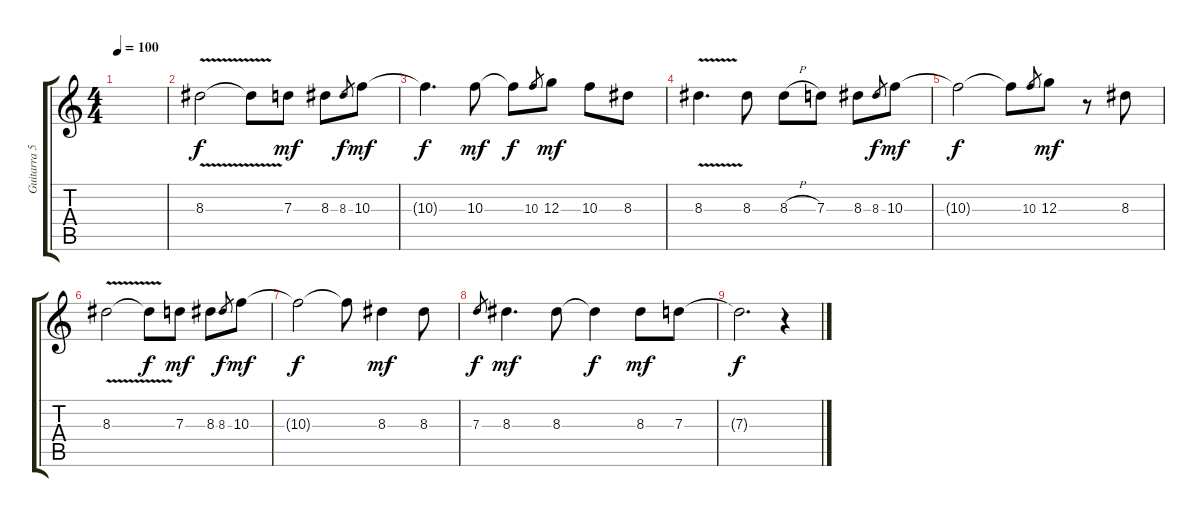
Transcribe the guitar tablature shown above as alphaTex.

\track ("Guitarra 5" "Guitarra 5") {instrument overdrivenguitar}
\staff {score tabs}
\tuning (E4 B3 G3 D3 A2 E2) {hide}
\ts (4 4)
\tempo 100
\clef g2
\ks c
|
8.3{v}.2 8.3{t}.8{dy f} 7.3.8{dy mf} 8.3.8 8.3.8{gr dy f} 10.3.8{dy mf} |
10.3{t}.4{d dy f} 10.3.8{dy mf} 10.3{t}.8{dy f} 10.3.8{gr} 12.3.8{dy mf} 10.3.8 8.3.8 |
8.3{v}.4{d} 8.3.8 8.3{h}.8 7.3.8 8.3.8 8.3.8{gr dy f} 10.3.8{dy mf} |
10.3{t}.2{dy f} 10.3{t}.8 10.3.8{gr} 12.3.8{dy mf} r.8 8.3.8 |
8.3{v}.2 8.3{t}.8{dy f} 7.3.8{dy mf} 8.3.8 8.3.8{gr dy f} 10.3.8{dy mf} |
10.3{t}.2{dy f} 10.3{t}.8 8.3.4{dy mf} 8.3.8 |
7.3.8{gr dy f} 8.3.4{d dy mf} 8.3.8 8.3{t}.4{dy f} 8.3.8{dy mf} 7.3.8 |
7.3{t}.2{d dy f} r.4
